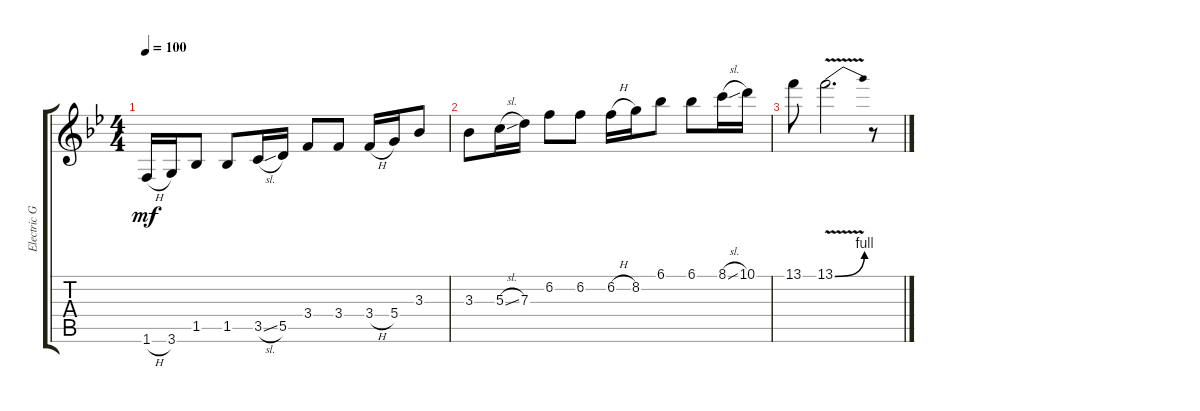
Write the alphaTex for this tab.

\track ("Electric Guitar" "Electric G") {instrument electricguitarclean}
\staff {score tabs}
\tuning (E4 B3 G3 D3 A2 E2) {hide}
\ts (4 4)
\tempo 100
\clef g2
\ks gminor
1.6{h}.16{dy mf instrument electricguitarclean} 3.6.16 1.5.8 1.5.8 3.5{sl}.16 5.5.16 3.4.8 3.4.8 3.4{h}.16 5.4.16 3.3.8 |
3.3.8 5.3{sl}.16 7.3.16 6.2.8 6.2.8 6.2{h}.16 8.2.16 6.1.8 6.1.8 8.1{sl}.16 10.1.16 |
13.1.8 13.1{be (bend 0 0 60 4) v}.2{d} r.8
